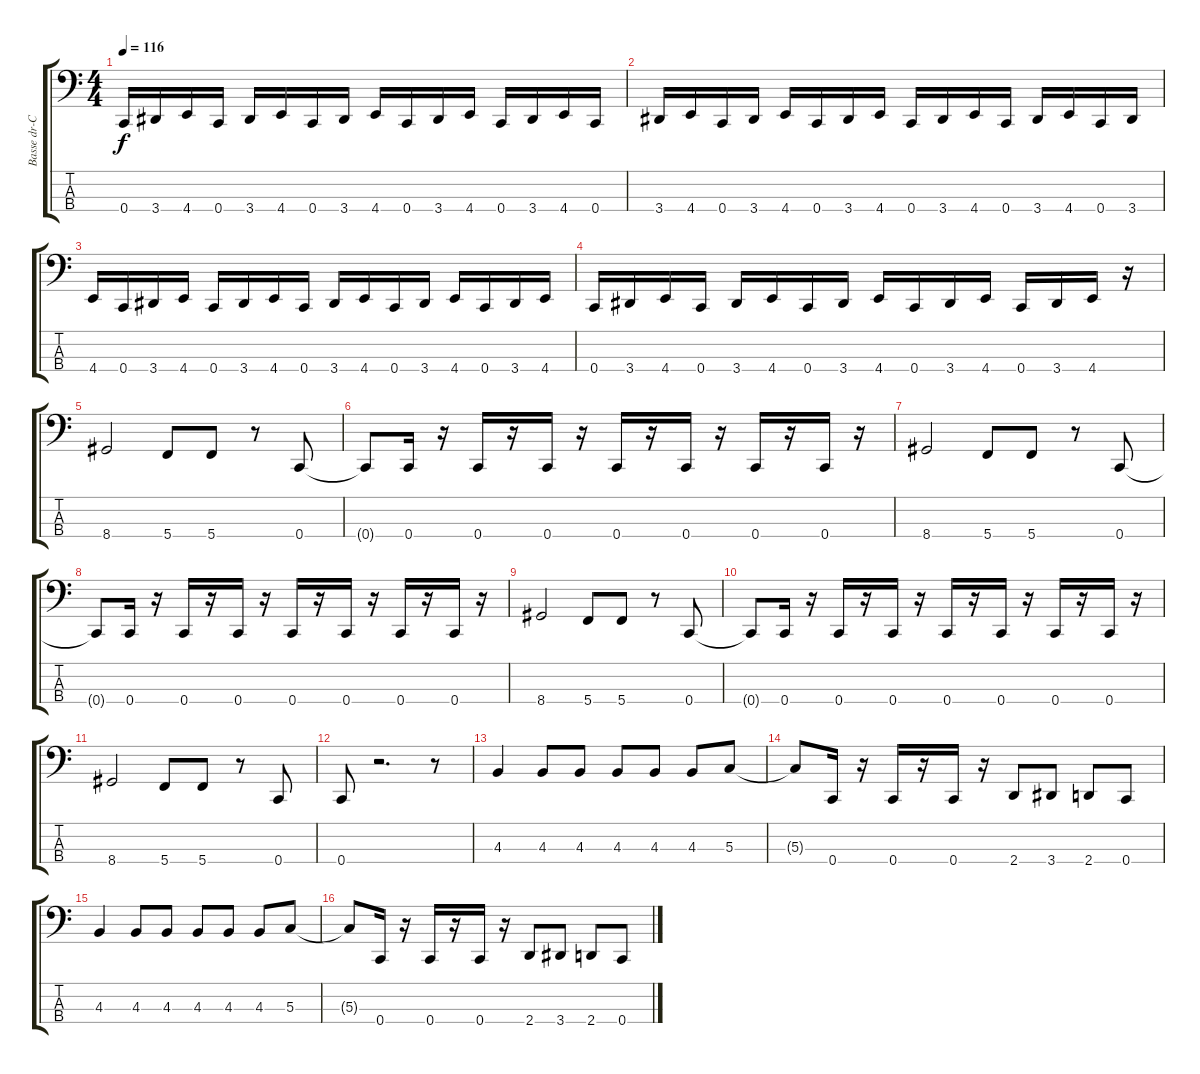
\track ("Basse dr-C" "Basse dr-C") {instrument electricbassfinger}
\staff {score tabs}
\tuning (F2 C2 G1 C1) {hide}
\ts (4 4)
\tempo 116
\clef f4
\ks c
0.4.16{dy f} 3.4.16 4.4.16 0.4.16 3.4.16 4.4.16 0.4.16 3.4.16 4.4.16 0.4.16 3.4.16 4.4.16 0.4.16 3.4.16 4.4.16 0.4.16 |
3.4.16 4.4.16 0.4.16 3.4.16 4.4.16 0.4.16 3.4.16 4.4.16 0.4.16 3.4.16 4.4.16 0.4.16 3.4.16 4.4.16 0.4.16 3.4.16 |
4.4.16 0.4.16 3.4.16 4.4.16 0.4.16 3.4.16 4.4.16 0.4.16 3.4.16 4.4.16 0.4.16 3.4.16 4.4.16 0.4.16 3.4.16 4.4.16 |
0.4.16 3.4.16 4.4.16 0.4.16 3.4.16 4.4.16 0.4.16 3.4.16 4.4.16 0.4.16 3.4.16 4.4.16 0.4.16 3.4.16 4.4.16 r.16 |
8.4.2 5.4.8 5.4.8 r.8 0.4.8 |
0.4{t}.8 0.4.16 r.16 0.4.16 r.16 0.4.16 r.16 0.4.16 r.16 0.4.16 r.16 0.4.16 r.16 0.4.16 r.16 |
8.4.2 5.4.8 5.4.8 r.8 0.4.8 |
0.4{t}.8 0.4.16 r.16 0.4.16 r.16 0.4.16 r.16 0.4.16 r.16 0.4.16 r.16 0.4.16 r.16 0.4.16 r.16 |
8.4.2 5.4.8 5.4.8 r.8 0.4.8 |
0.4{t}.8 0.4.16 r.16 0.4.16 r.16 0.4.16 r.16 0.4.16 r.16 0.4.16 r.16 0.4.16 r.16 0.4.16 r.16 |
8.4.2 5.4.8 5.4.8 r.8 0.4.8 |
0.4.8 r.2{d} r.8 |
4.3.4 4.3.8 4.3.8 4.3.8 4.3.8 4.3.8 5.3.8 |
5.3{t}.8 0.4.16 r.16 0.4.16 r.16 0.4.16 r.16 2.4.8 3.4.8 2.4.8 0.4.8 |
4.3.4 4.3.8 4.3.8 4.3.8 4.3.8 4.3.8 5.3.8 |
5.3{t}.8 0.4.16 r.16 0.4.16 r.16 0.4.16 r.16 2.4.8 3.4.8 2.4.8 0.4.8
